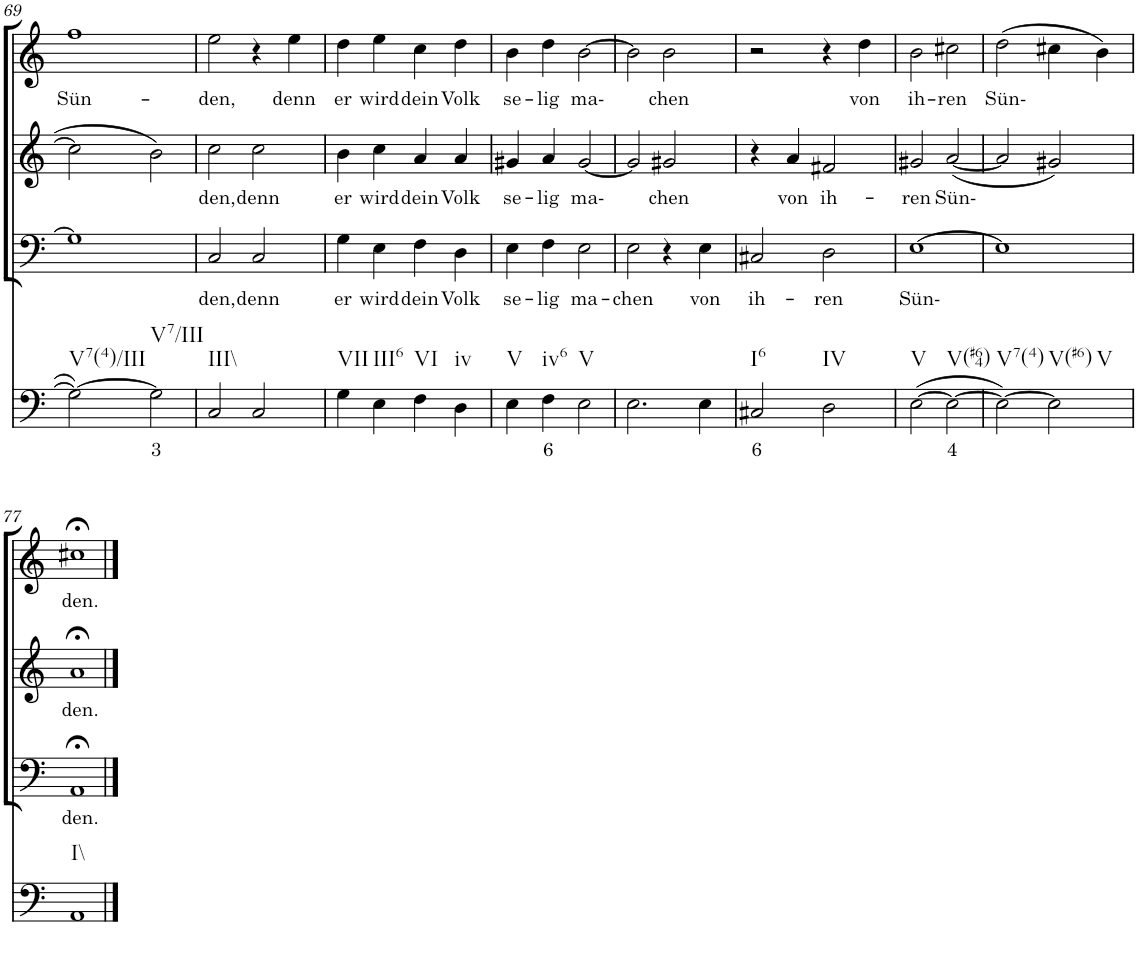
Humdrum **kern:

**kern	**text	**kern	**text	**kern	**text	**kern	**text
*part4	*part4	*part3	*part3	*part2	*part2	*part1	*part1
*staff4	*staff4	*staff3	*staff3	*staff2	*staff2	*staff1	*staff1
*I"Continuo	*	*I"Bass	*	*I"Soprano II	*	*I"Soprano I	*
!!LO:PB:g=z
*clefF4	*	*clefF4	*	*clefG2	*	*clefG2	*
*k[]	*	*k[]	*	*k[]	*	*k[]	*
*M4/4	*	*M4/4	*	*M4/4	*	*M4/4	*
=69	=69	=69	=69	=69	=69	=69	=69
!LO:TX:b:t=V7(4)/III	!	!	!	!	!	!	!
!	!	!	!	!	!	!	!LO:LY:b
2G\_	.	1G]	.	2cc\]	.	1ff	Sün-
!LO:TX:b:t=V7/III	!	!	!	!	!	!	!
!	!LO:LY:b	!	!	!	!	!	!
2G\]	3	.	.	2b\	.	.	.
=70	=70	=70	=70	=70	=70	=70	=70
!LO:TX:b:t=III\\	!	!	!	!	!	!	!
!	!	!	!LO:LY:b	!	!LO:LY:b	!	!LO:LY:b
2C/	.	2C/	den,	2cc\	den,	2ee\	den,
!	!	!	!LO:LY:b	!	!LO:LY:b	!	!
2C/	.	2C/	denn	2cc\	denn	4r	.
!	!	!	!	!	!	!	!LO:LY:b
.	.	.	.	.	.	4ee\	denn
=71	=71	=71	=71	=71	=71	=71	=71
!LO:TX:b:t=VII	!	!	!	!	!	!	!
!	!	!	!LO:LY:b	!	!LO:LY:b	!	!LO:LY:b
4G\	.	4G\	er	4b\	er	4dd\	er
!LO:TX:b:t=III6	!	!	!	!	!	!	!
!	!	!	!LO:LY:b	!	!LO:LY:b	!	!LO:LY:b
4E\	.	4E\	wird	4cc\	wird	4ee\	wird
!LO:TX:b:t=VI	!	!	!	!	!	!	!
!	!	!	!LO:LY:b	!	!LO:LY:b	!	!LO:LY:b
4F\	.	4F\	dein	4a/	dein	4cc\	dein
!LO:TX:b:t=iv	!	!	!	!	!	!	!
!	!	!	!LO:LY:b	!	!LO:LY:b	!	!LO:LY:b
4D\	.	4D\	Volk	4a/	Volk	4dd\	Volk
=72	=72	=72	=72	=72	=72	=72	=72
!LO:TX:b:t=V	!	!	!	!	!	!	!
!	!	!	!LO:LY:b	!	!LO:LY:b	!	!LO:LY:b
4E\	.	4E\	se-	4g#X/	se-	4b\	se-
!LO:TX:b:t=iv6	!	!	!	!	!	!	!
!	!LO:LY:b	!	!LO:LY:b	!	!LO:LY:b	!	!LO:LY:b
4F\	6	4F\	lig	4a/	lig	4dd\	lig
!LO:TX:b:t=V	!	!	!	!	!	!	!
!	!	!	!LO:LY:b	!	!LO:LY:b	!	!LO:LY:b
2E\	.	2E\	ma-	[2g#/	ma-	[2b\	ma-
=73	=73	=73	=73	=73	=73	=73	=73
!	!	!	!LO:LY:b	!	!	!	!
2.E\	.	2E\	chen	2g#/]	.	2b\]	.
!	!	!	!	!	!LO:LY:b	!	!LO:LY:b
.	.	4r	.	2g#X/	chen	2b\	chen
!	!	!	!LO:LY:b	!	!	!	!
4E\	.	4E\	von	.	.	.	.
=74	=74	=74	=74	=74	=74	=74	=74
!LO:TX:b:t=I6	!	!	!	!	!	!	!
!	!LO:LY:b	!	!LO:LY:b	!	!	!	!
2C#X/	6	2C#X/	ih-	4r	.	2r	.
!	!	!	!	!	!LO:LY:b	!	!
.	.	.	.	4a/	von	.	.
!LO:TX:b:t=IV	!	!	!	!	!	!	!
!	!	!	!LO:LY:b	!	!LO:LY:b	!	!
2D\	.	2D\	ren	2f#X/	ih-	4r	.
!	!	!	!	!	!	!	!LO:LY:b
.	.	.	.	.	.	4dd\	von
=75	=75	=75	=75	=75	=75	=75	=75
!LO:TX:b:t=V	!	!	!	!	!	!	!
!	!	!	!LO:LY:b	!	!LO:LY:b	!	!LO:LY:b
([2E\	.	[1E	Sün-	2g#X/	ren	2b\	ih-
!LO:TX:b:t=V(#64)	!	!	!	!	!	!	!
!	!LO:LY:b	!	!	!	!LO:LY:b	!	!LO:LY:b
2E\_	4	.	.	([2a/	Sün-	2cc#X\	ren
=76	=76	=76	=76	=76	=76	=76	=76
!LO:TX:b:t=V7(4)	!	!	!	!	!	!	!
!	!	!	!	!	!	!	!LO:LY:b
2E\_)	.	1E]	.	2a/]	.	(2dd\	Sün-
!LO:TX:b:t=V(#6)	!	!	!	!	!	!	!
!LO:TX:b:t=V	!	!	!	!	!	!	!
2E\]	.	.	.	2g#X/)	.	4cc#X\	.
.	.	.	.	.	.	4b\)	.
!!LO:LB:g=z
=77	=77	=77	=77	=77	=77	=77	=77
!LO:TX:b:t=I\\	!	!	!	!	!	!	!
!	!	!	!LO:LY:b	!	!LO:LY:b	!	!LO:LY:b
1AA	.	1AA;<	den.	1a;<	den.	1cc#X;<	den.
==	==	==	==	==	==	==	==
*-	*-	*-	*-	*-	*-	*-	*-
